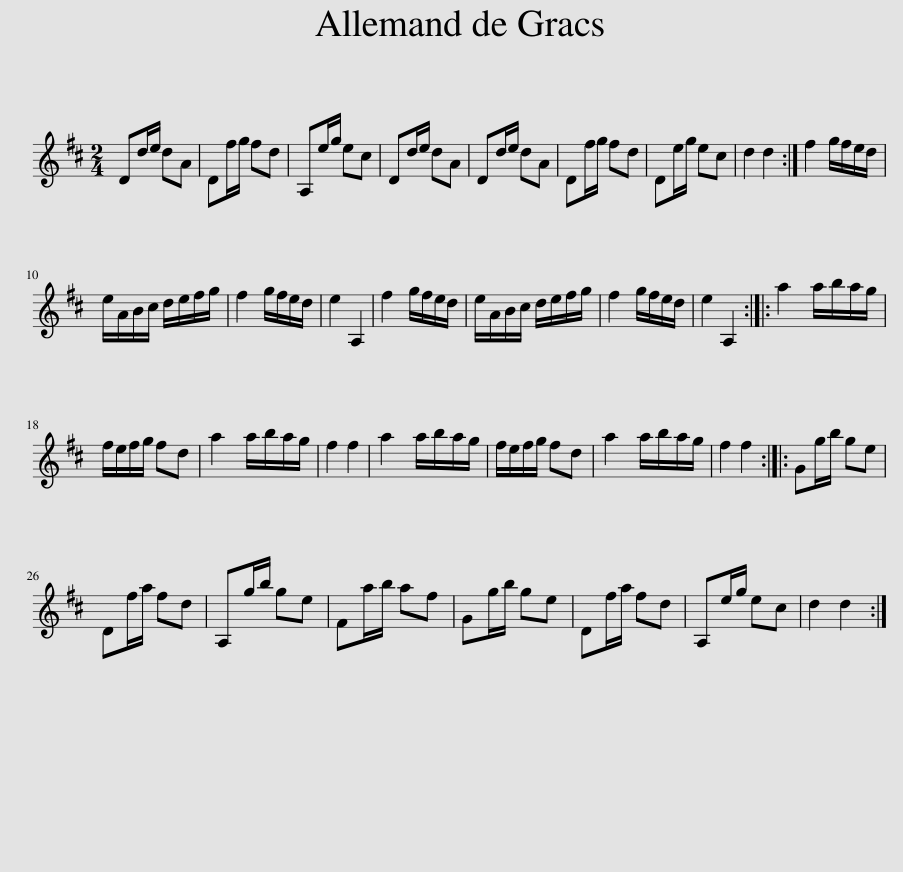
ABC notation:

X:1
L:1/8
M:2/4
I:linebreak $
K:D
V:1 treble
V:1
 Dd/e/ dA | Df/g/ fd | A,e/g/ ec | Dd/e/ dA | Dd/e/ dA | %5
 Df/g/ fd | De/g/ ec | d2 d2 :| f2 g/f/e/d/ |$ e/A/B/c/ d/e/f/g/ | %10
 f2 g/f/e/d/ | e2 A,2 | f2 g/f/e/d/ | e/A/B/c/ d/e/f/g/ | f2 g/f/e/d/ | %15
 e2 A,2 :: a2 a/b/a/g/ |$ f/e/f/g/ fd | a2 a/b/a/g/ | f2 f2 | %20
 a2 a/b/a/g/ | f/e/f/g/ fd | a2 a/b/a/g/ | f2 f2 :: Gg/b/ ge |$ %25
 Df/a/ fd | A,g/b/ ge | Fa/b/ af | Gg/b/ ge | Df/a/ fd | %30
 A,e/g/ ec | d2 d2 :| %32
